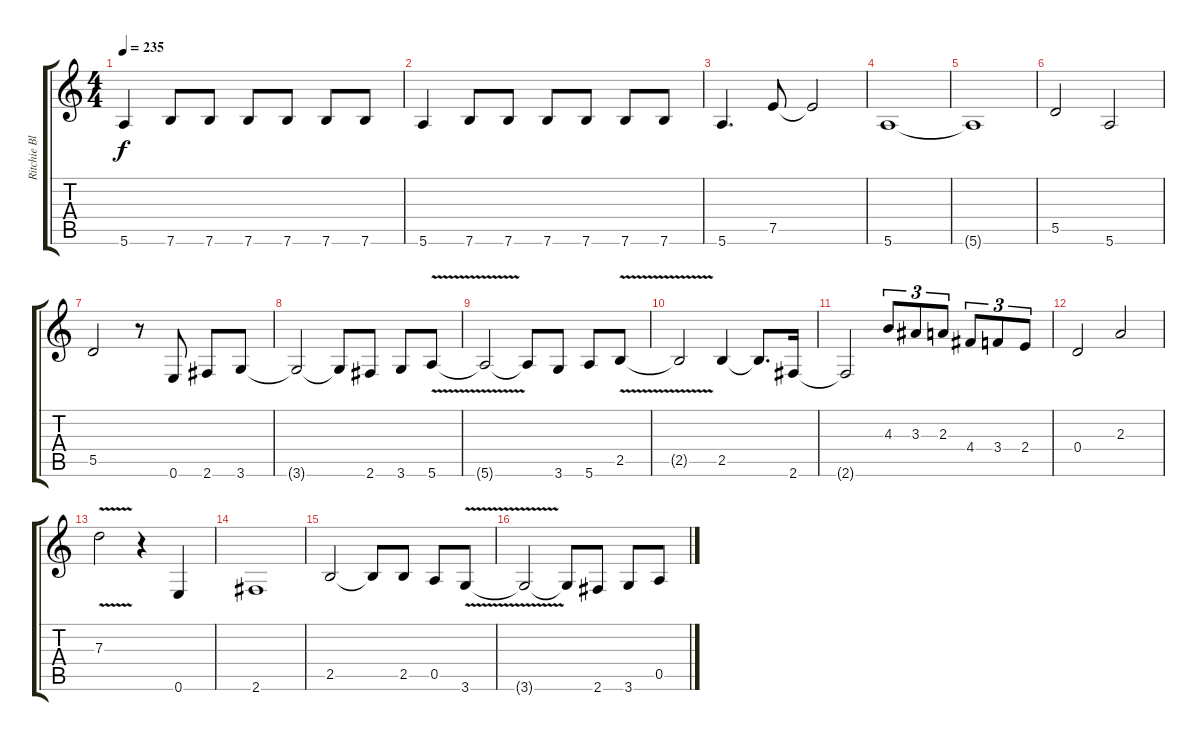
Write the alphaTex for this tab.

\track ("Ritchie Blackmore" "Ritchie Bl") {instrument overdrivenguitar}
\staff {score tabs}
\tuning (E4 B3 G3 D3 A2 E2) {hide}
\ts (4 4)
\tempo 235
\clef g2
\ks c
5.6.4{dy f} 7.6.8 7.6.8 7.6.8 7.6.8 7.6.8 7.6.8 |
5.6.4 7.6.8 7.6.8 7.6.8 7.6.8 7.6.8 7.6.8 |
5.6.4{d} 7.5.8 7.5{t}.2 |
5.6.1 |
5.6{t}.1 |
5.5.2 5.6.2 |
5.5.2 r.8 0.6.8 2.6.8 3.6.8 |
3.6{t}.2 3.6{t}.8 2.6.8 3.6.8 5.6{v}.8 |
5.6{t}.2 5.6{t}.8 3.6.8 5.6.8 2.5{v}.8 |
2.5{t}.2 2.5.4 2.5{t}.8{d} 2.6.16 |
2.6{t}.2 4.3.8{tu (3 2)} 3.3.8{tu (3 2)} 2.3.8{tu (3 2)} 4.4.8{tu (3 2)} 3.4.8{tu (3 2)} 2.4.8{tu (3 2)} |
0.4.2 2.3.2 |
7.3{v}.2 r.4 0.6.4 |
2.6.1 |
2.5.2 2.5{t}.8 2.5.8 0.5.8 3.6{v}.8 |
3.6{t}.2 3.6{t}.8 2.6.8 3.6.8 0.5.8
